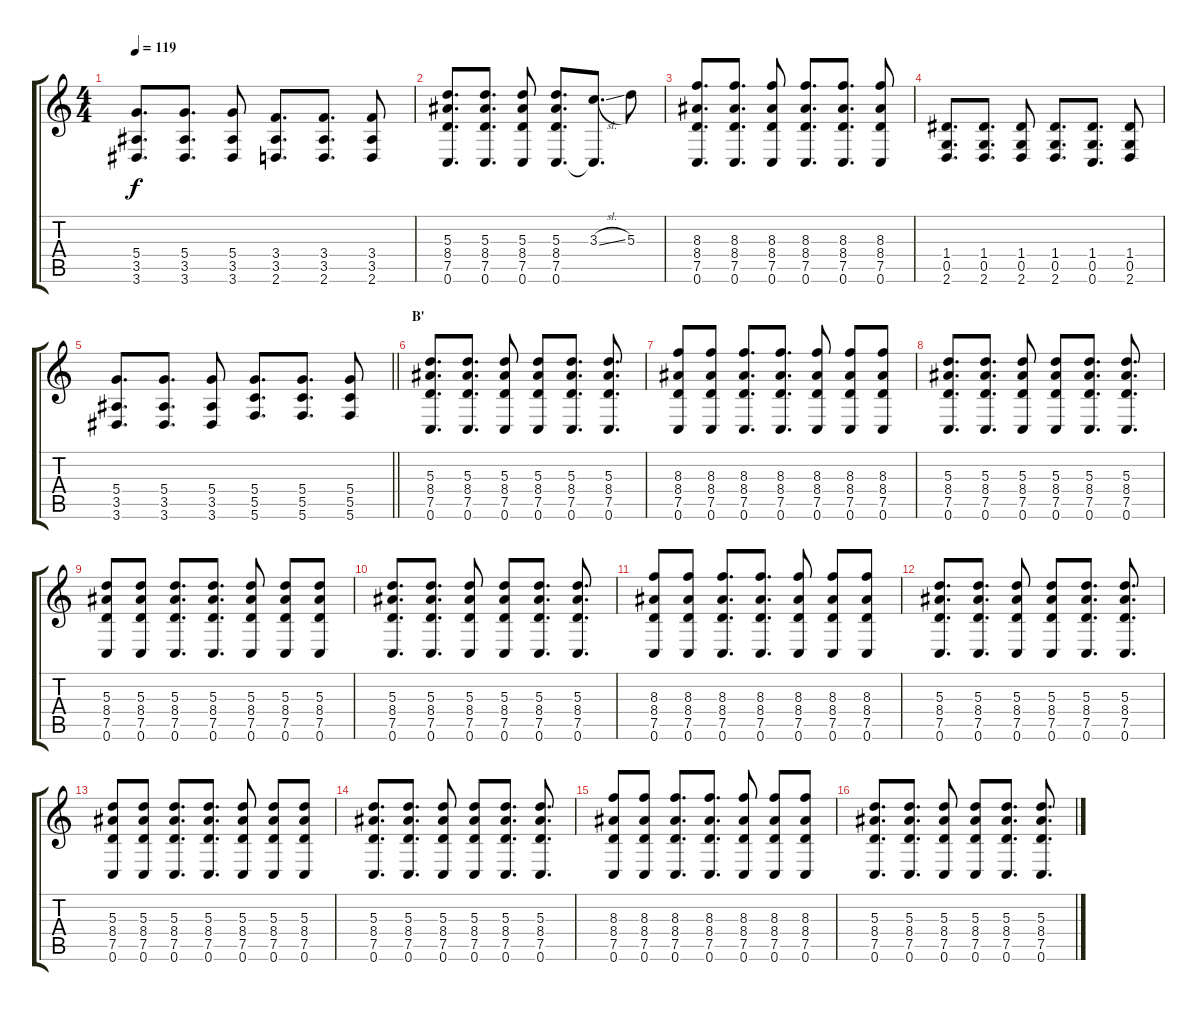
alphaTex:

\track "" {instrument acousticguitarsteel}
\staff {score tabs}
\tuning (G4 E4 A3 D3 G2 C2) {hide}
\ts (4 4)
\tempo 119
\clef g2
\ks c
(5.4 3.5 3.6).8{d dy f} (5.4 3.5 3.6).8{d} (5.4 3.5 3.6).8 (3.4 3.5 2.6).8{d} (3.4 3.5 2.6).8{d} (3.4 3.5 2.6).8 |
(5.3 8.4 7.5 0.6).8{d} (5.3 8.4 7.5 0.6).8{d} (5.3 8.4 7.5 0.6).8 (5.3 8.4 7.5 0.6).8{d} (3.3{sl} 0.6{t}).8{d} 5.3.8 |
(8.3 8.4 7.5 0.6).8{d} (8.3 8.4 7.5 0.6).8{d} (8.3 8.4 7.5 0.6).8 (8.3 8.4 7.5 0.6).8{d} (8.3 8.4 7.5 0.6).8{d} (8.3 8.4 7.5 0.6).8 |
(1.4 0.5 2.6).8{d} (1.4 0.5 2.6).8{d} (1.4 0.5 2.6).8 (1.4 0.5 2.6).8{d} (1.4 0.5 0.6).8{d} (1.4 0.5 2.6).8 |
\barLineRight lightlight
(5.4 3.5 3.6).8{d} (5.4 3.5 3.6).8{d} (5.4 3.5 3.6).8 (5.4 5.5 5.6).8{d} (5.4 5.5 5.6).8{d} (5.4 5.5 5.6).8 |
\section ("" "B'")
(5.3 8.4 7.5 0.6).8{d} (5.3 8.4 7.5 0.6).8{d} (5.3 8.4 7.5 0.6).8 (5.3 8.4 7.5 0.6).8 (5.3 8.4 7.5 0.6).8{d} (5.3 8.4 7.5 0.6).8{d} |
(8.3 8.4 7.5 0.6).8 (8.3 8.4 7.5 0.6).8 (8.3 8.4 7.5 0.6).8{d} (8.3 8.4 7.5 0.6).8{d} (8.3 8.4 7.5 0.6).8 (8.3 8.4 7.5 0.6).8 (8.3 8.4 7.5 0.6).8 |
(5.3 8.4 7.5 0.6).8{d} (5.3 8.4 7.5 0.6).8{d} (5.3 8.4 7.5 0.6).8 (5.3 8.4 7.5 0.6).8 (5.3 8.4 7.5 0.6).8{d} (5.3 8.4 7.5 0.6).8{d} |
(5.3 8.4 7.5 0.6).8 (5.3 8.4 7.5 0.6).8 (5.3 8.4 7.5 0.6).8{d} (5.3 8.4 7.5 0.6).8{d} (5.3 8.4 7.5 0.6).8 (5.3 8.4 7.5 0.6).8 (5.3 8.4 7.5 0.6).8 |
(5.3 8.4 7.5 0.6).8{d} (5.3 8.4 7.5 0.6).8{d} (5.3 8.4 7.5 0.6).8 (5.3 8.4 7.5 0.6).8 (5.3 8.4 7.5 0.6).8{d} (5.3 8.4 7.5 0.6).8{d} |
(8.3 8.4 7.5 0.6).8 (8.3 8.4 7.5 0.6).8 (8.3 8.4 7.5 0.6).8{d} (8.3 8.4 7.5 0.6).8{d} (8.3 8.4 7.5 0.6).8 (8.3 8.4 7.5 0.6).8 (8.3 8.4 7.5 0.6).8 |
(5.3 8.4 7.5 0.6).8{d} (5.3 8.4 7.5 0.6).8{d} (5.3 8.4 7.5 0.6).8 (5.3 8.4 7.5 0.6).8 (5.3 8.4 7.5 0.6).8{d} (5.3 8.4 7.5 0.6).8{d} |
(5.3 8.4 7.5 0.6).8 (5.3 8.4 7.5 0.6).8 (5.3 8.4 7.5 0.6).8{d} (5.3 8.4 7.5 0.6).8{d} (5.3 8.4 7.5 0.6).8 (5.3 8.4 7.5 0.6).8 (5.3 8.4 7.5 0.6).8 |
(5.3 8.4 7.5 0.6).8{d} (5.3 8.4 7.5 0.6).8{d} (5.3 8.4 7.5 0.6).8 (5.3 8.4 7.5 0.6).8 (5.3 8.4 7.5 0.6).8{d} (5.3 8.4 7.5 0.6).8{d} |
(8.3 8.4 7.5 0.6).8 (8.3 8.4 7.5 0.6).8 (8.3 8.4 7.5 0.6).8{d} (8.3 8.4 7.5 0.6).8{d} (8.3 8.4 7.5 0.6).8 (8.3 8.4 7.5 0.6).8 (8.3 8.4 7.5 0.6).8 |
(5.3 8.4 7.5 0.6).8{d} (5.3 8.4 7.5 0.6).8{d} (5.3 8.4 7.5 0.6).8 (5.3 8.4 7.5 0.6).8 (5.3 8.4 7.5 0.6).8{d} (5.3 8.4 7.5 0.6).8{d}
